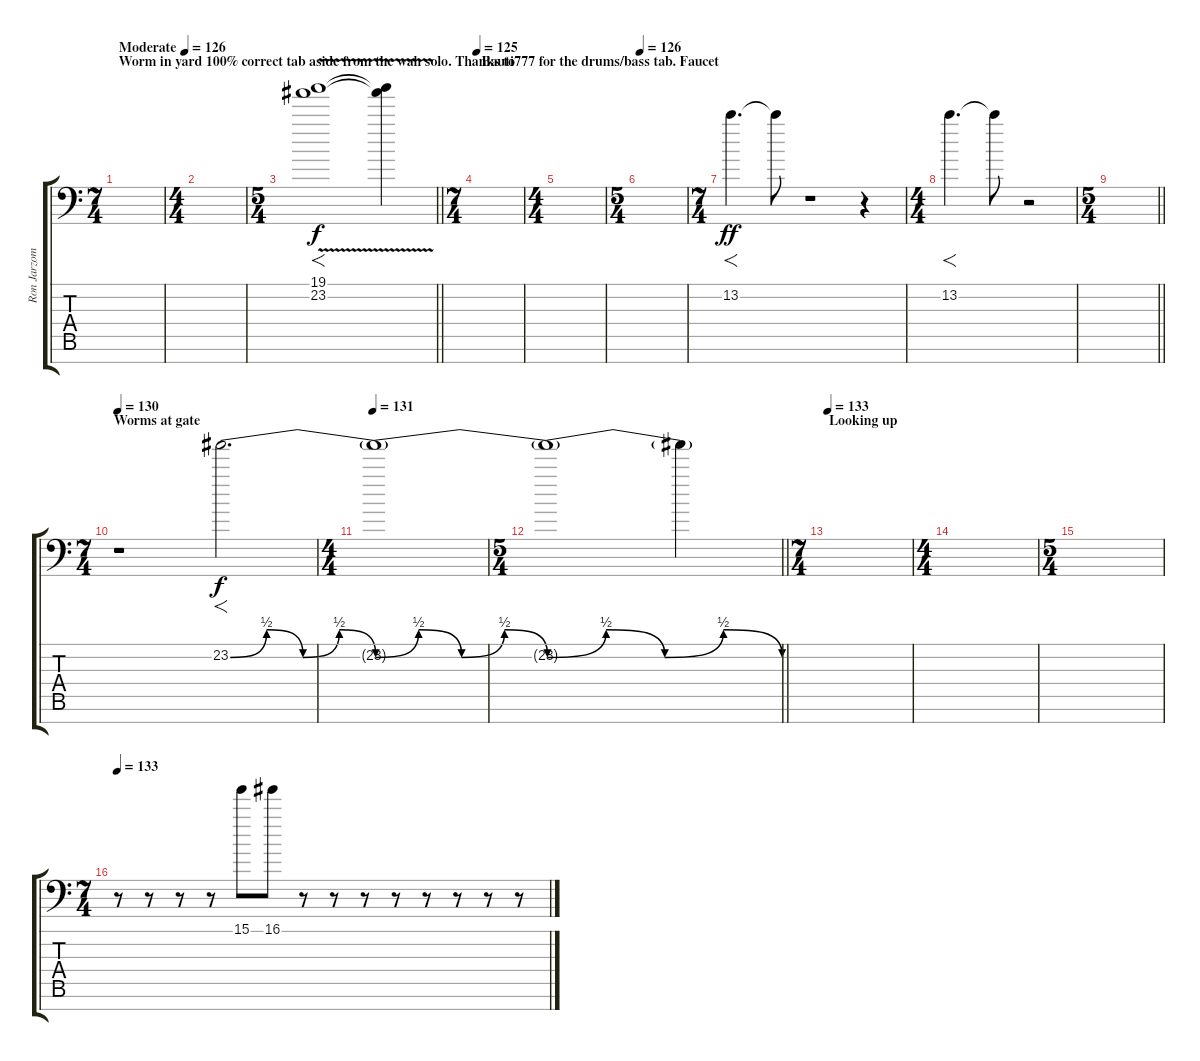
\track ("Ron Jarzombek Lead 2" "Ron Jarzom") {instrument distortionguitar}
\staff {score tabs}
\tuning (E4 B3 G3 D3 A2 E2 A1) {hide}
\ts (7 4)
\section ("" "Worm in yard 100% correct tab aside from the wah solo. Thanks to")
\tempo (126 "Moderate")
\clef f4
\ks c
|
\ts (4 4)
|
\ts (5 4)
\barLineRight lightlight
(19.1{v} 23.2{v}).1{f} (19.1{t} 23.2{t}).4 |
\ts (7 4)
\section ("" " Bauti777 for the drums/bass tab. Faucet")
\tempo 125
|
\ts (4 4)
|
\ts (5 4)
\tempo 126
|
\ts (7 4)
13.2.4{f d dy ff} 13.2{t}.8 r.1 r.4 |
\ts (4 4)
13.2.4{f d} 13.2{t}.8 r.2 |
\ts (5 4)
\barLineRight lightlight
|
\ts (7 4)
\section ("" "Worms at gate")
\tempo 130
r.1 23.2{be (custom 0 0 15 2 30 0 45 2 60 0)}.2{f d dy f} |
\ts (4 4)
\tempo 131
23.2{be (custom 0 0 15 2 30 0 45 2 60 0) t}.1 |
\ts (5 4)
\barLineRight lightlight
23.2{be (custom 0 0 15 2 30 0 45 2 60 0) t}.1 23.2{t}.4 |
\ts (7 4)
\section ("" "Looking up")
\tempo 133
|
\ts (4 4)
|
\ts (5 4)
|
\ts (7 4)
\tempo 133
r.8 r.8 r.8 r.8 15.1.8 16.1.8 r.8 r.8 r.8 r.8 r.8 r.8 r.8 r.8
